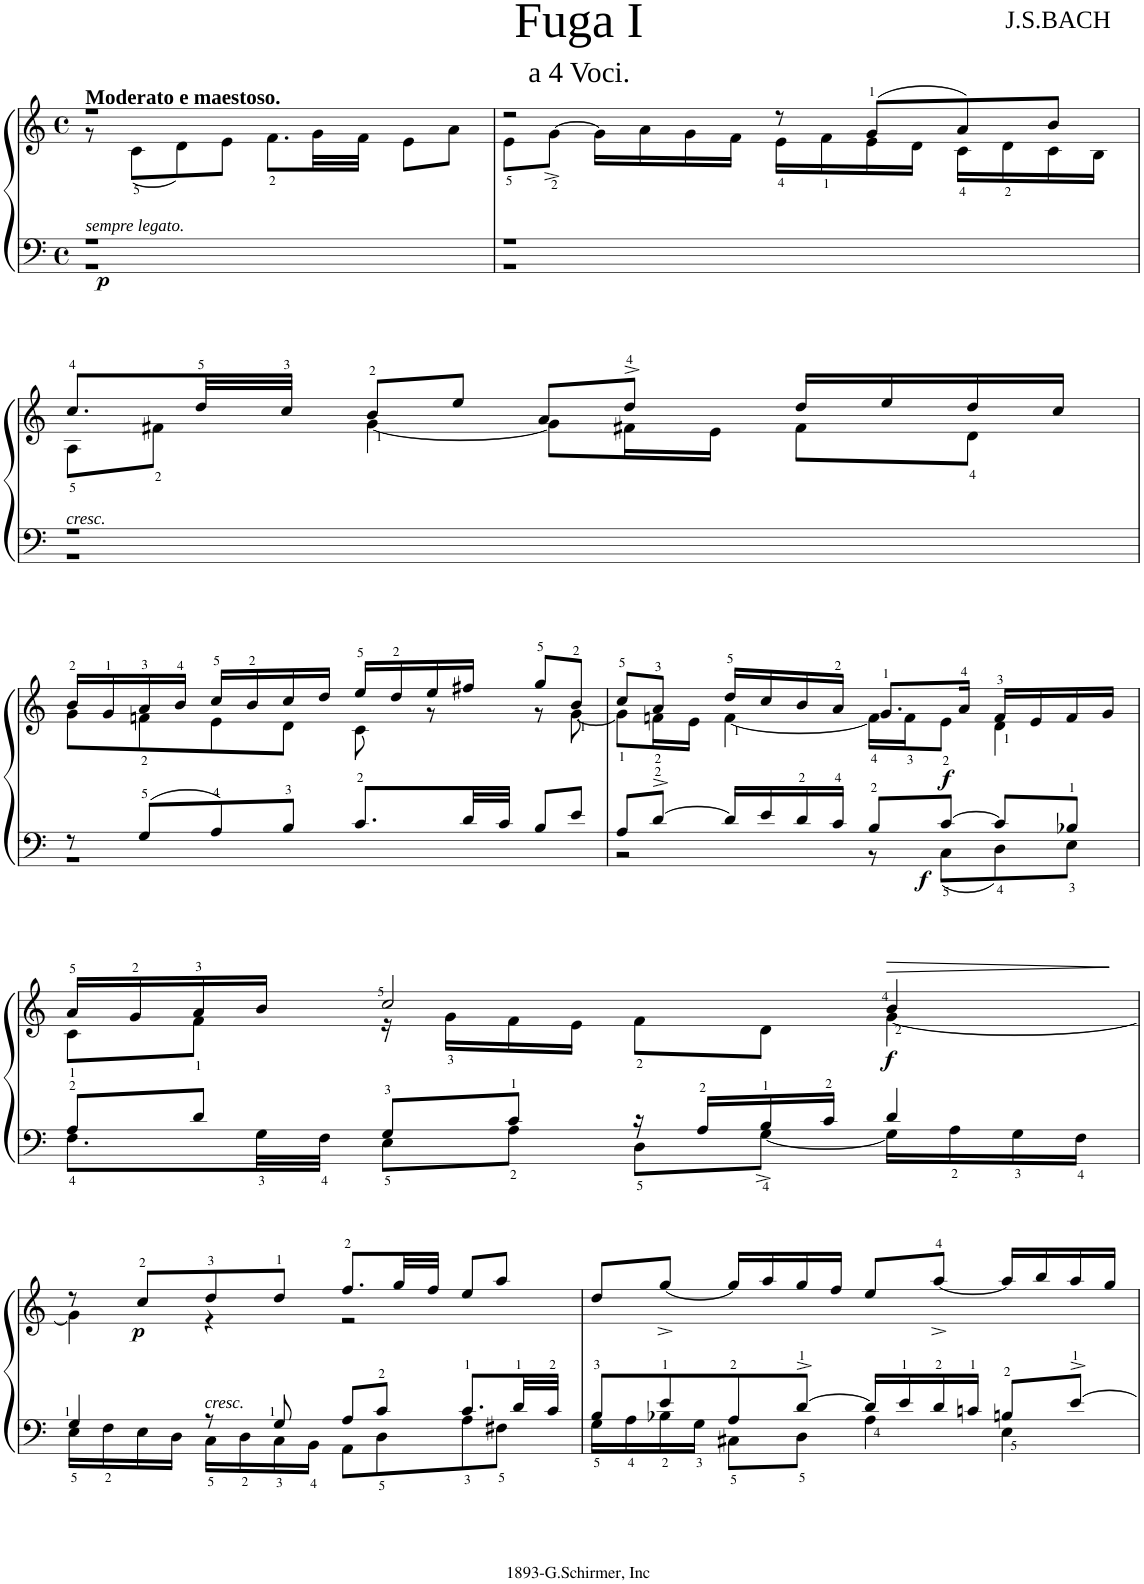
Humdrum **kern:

**kern	**kern	**dynam
*part1	*part1	*part1
*staff2	*staff1	*staff1/2
*I"Piano	*	*
*I'Pno	*	*
*clefF4	*clefG2	*
*k[]	*k[]	*
*M4/4	*M4/4	*
*met(c)	*met(c)	*
=1	=1	=1
*^	*^	*
!	!	!LO:TX:a:B:t=Moderato e maestoso.	!	!
!LO:TX:a:i:t=sempre legato.	!	!	!	!
!	!	!	!	!LO:DY:b=2
1r	1r	1r	8r	p
.	.	.	(8c\L	.
.	.	.	8d\)	.
.	.	.	8e\J	.
.	.	.	8.f\L	.
.	.	.	32g\LL	.
.	.	.	32f\JJJ	.
.	.	.	8e\L	.
.	.	.	8a\J	.
=2	=2	=2	=2	=2
1r	1r	2r	8e\L	.
.	.	.	[>8g^\J	.
.	.	.	16g\LL]	.
.	.	.	16a\	.
.	.	.	16g\	.
.	.	.	16f\JJ	.
.	.	8r	16e\LL	.
.	.	.	16f\	.
.	.	(8g/L	16e\	.
.	.	.	16d\JJ	.
.	.	8a/)	16c\LL	.
.	.	.	16d\	.
.	.	8b/J	16c\	.
.	.	.	16B\JJ	.
!!LO:LB:g=z	!!
=3	=3	=3	=3	=3
!LO:TX:a:i:t=cresc.	!	!	!	!
1r	1r	8.cc/L	8A\L	.
.	.	.	8f#X\J	.
.	.	32dd/LL	.	.
.	.	32cc/JJJ	.	.
.	.	8b/L	[4g\	.
.	.	8ee/J	.	.
.	.	8a/L	8g\L]	.
.	.	8dd^/J	16f#X\L	.
.	.	.	16e\JJ	.
.	.	16dd/LL	8f#\L	.
.	.	16ee/	.	.
.	.	16dd/	8d\J	.
.	.	16cc/JJ	.	.
!!LO:LB:g=z	!!
=4	=4	=4	=4	=4
8r	1r	16b/LL	8g\L	.
.	.	16g/	.	.
8G/L	.	16a/	8fn\	.
.	.	16b/JJ	.	.
8A/	.	16cc/LL	8e\	.
.	.	16b/	.	.
8B/J	.	16cc/	8d\J	.
.	.	16dd/JJ	.	.
8.c/L	.	16ee/LL	8c\	.
.	.	16dd/	.	.
.	.	16ee/	8r	.
32d/LL	.	16ff#X/JJ	.	.
32c/JJJ	.	.	.	.
8B/L	.	8gg/L	8r	.
8e/J	.	8b/J	[8g\	.
=5	=5	=5	=5	=5
8A/L	2r	8cc/L	8g\L]	.
[8d^/J	.	8a/J	16fn\L	.
.	.	.	16e\JJ	.
16d/LL]	.	16dd/LL	[4f\	.
16e/	.	16cc/	.	.
16d/	.	16b/	.	.
16c/JJ	.	16a/JJ	.	.
8B/L	8r	8.g/L	16f\LL]	.
.	.	.	16f\J	.
!	!	!	!	!LO:DY:b=2
!	!	!	!	!LO:DY:n=1:b
[8c/J	8C\L	.	8e\J	f f
.	.	16a/Jk	.	.
8c/L]	8D\	16f/LL	4d\	.
.	.	16e/	.	.
8B-X/J	8E\J	16f/	.	.
.	.	16g/JJ	.	.
!!LO:LB:g=z	!!
=6	=6	=6	=6	=6
8A/L	8.F\L	16a/LL	8c\L	.
.	.	16g/	.	.
8d/J	.	16a/	8f\J	.
.	32G\LL	16b/JJ	.	.
.	32F\JJJ	.	.	.
8G/L	8E\L	2cc/	16r	.
.	.	.	16g\LL	.
8c/J	8A\J	.	16f\	.
.	.	.	16e\JJ	.
16r	8D\L	.	8f\L	.
16A/LL	.	.	.	.
16B/	[8G^\J	.	8d\J	.
16c/JJ	.	.	.	.
!	!	!	!	!LO:HP:b
!	!	!	!	!LO:DY:n=1:b
4d/	16G\LL]	4b/	[4g\	> f
.	16A\	.	.	.
.	16G\	.	.	.
.	16F\JJ	.	.	.
*v	*v	*	*	*
*	*v	*v	*
.	.	]
!!LO:LB:g=z
=7	=7	=7
*^	*^	*
4G/	16E\LL	8r	4g\]	.
.	16F\	.	.	.
!	!	!	!	!LO:DY:b
.	16E\	8cc/L	.	p
.	16D\JJ	.	.	.
!LO:TX:a:i:t=cresc.	!	!	!	!
8r	16C\LL	8dd/	4r	.
.	16D\	.	.	.
8G/	16C\	8dd/J	.	.
.	16BB\JJ	.	.	.
8A/L	8AA\L	8.ff/L	2r	.
8c/J	8D\	.	.	.
.	.	32gg/LL	.	.
.	.	32ff/JJJ	.	.
8.c/L	8A\	8ee/L	.	.
.	8F#X\J	8aa/J	.	.
32d/LL	.	.	.	.
32c/JJJ	.	.	.	.
*	*	*v	*v	*
=8	=8	=8	=8
8B/L	16G\LL	8dd/L	.
.	16A\	.	.
8e/	16B-X\	[8gg^/J	.
.	16G\JJ	.	.
8A/	8C#X\L	16gg/LL]	.
.	.	16aa/	.
[8d^/J	8D\J	16gg/	.
.	.	16ff/JJ	.
16d/LL]	4A\	8ee/L	.
16e/	.	.	.
16d/	.	[8aa^/J	.
16cn/JJ	.	.	.
8Bn/L	4E\	16aa/LL]	.
.	.	16bb/	.
[8e^/J	.	16aa/	.
.	.	16gg/JJ	.
*v	*v	*	*
=	=	=
*-	*-	*-
